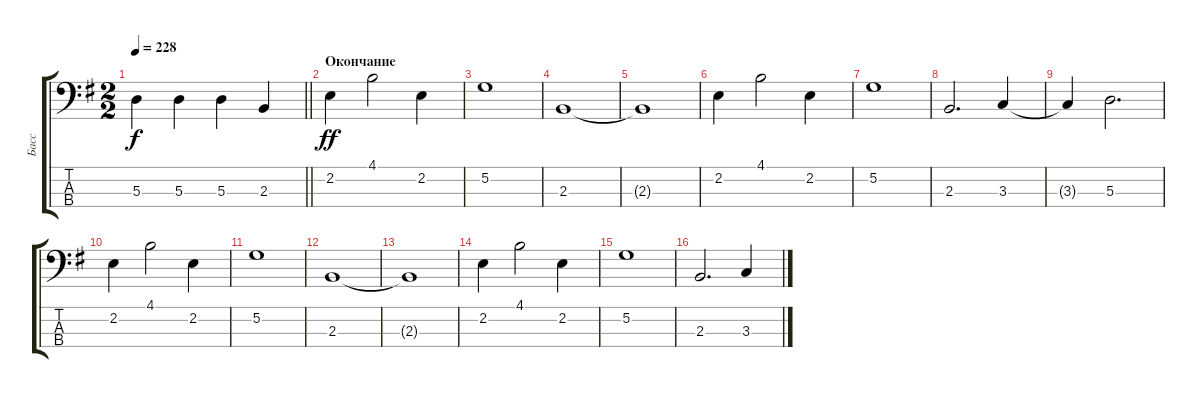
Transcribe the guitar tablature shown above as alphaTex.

\track ("Басс" "Басс") {instrument electricbassfinger}
\staff {score tabs}
\tuning (G2 D2 A1 E1) {hide}
\ts (2 2)
\tempo 228
\clef f4
\barLineRight lightlight
\ks eminor
5.3{t}.4{dy f} 5.3.4 5.3.4 2.3.4 |
\section ("" "Окончание")
2.2.4{dy ff} 4.1.2 2.2.4 |
5.2.1 |
2.3.1 |
2.3{t}.1 |
2.2.4 4.1.2 2.2.4 |
5.2.1 |
2.3.2{d} 3.3.4 |
3.3{t}.4 5.3.2{d} |
2.2.4 4.1.2 2.2.4 |
5.2.1 |
2.3.1 |
2.3{t}.1 |
2.2.4 4.1.2 2.2.4 |
5.2.1 |
2.3.2{d} 3.3.4
